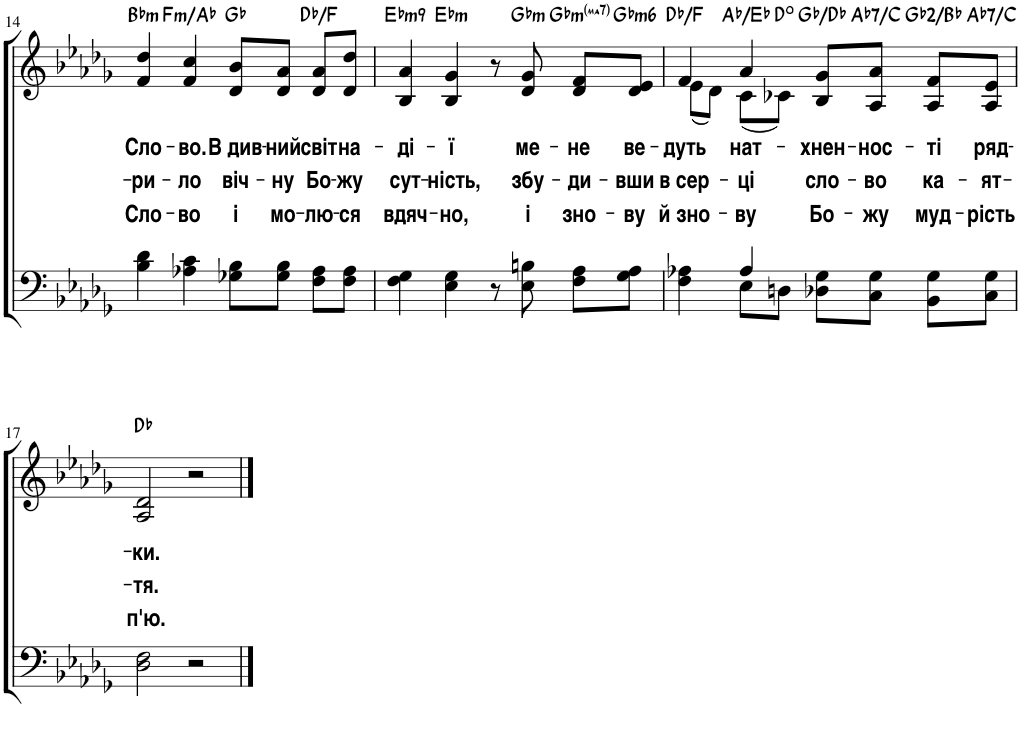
**kern	**kern	**text	**text	**text	**text	**harte
*part2	*part1	*part1	*part1	*part1	*part1	*part1
*staff2	*staff1	*staff1	*staff1	*staff1	*staff1	*
*I"Бас	*I"Сопрано	*	*	*	*	*
!!LO:PB:g=z
*clefF4	*clefG2	*	*	*	*	*
*k[b-e-a-d-g-]	*k[b-e-a-d-g-]	*	*	*	*	*
*M4/4	*M4/4	*	*	*	*	*
=14	=14	=14	=14	=14	=14	=14
!	!	!	!LO:LY:b	!LO:LY:b	!LO:LY:b	!LO:H:kt=m
4B-\ 4d-\	4f/ 4dd-/	.	Сло-	-ри-	Сло-	Bb:min
!	!	!	!LO:LY:b	!LO:LY:b	!LO:LY:b	!LO:H:kt=m
4A-X\ 4c\	4f/ 4cc/	.	-во.	-ло	-во	F:min/b3
!	!	!	!LO:LY:b	!LO:LY:b	!LO:LY:b	!
8G-X\ 8B-\L	8d-/ 8b-/L	.	В див-	віч-	і	Gb:maj
!	!	!	!LO:LY:b	!LO:LY:b	!LO:LY:b	!
8G-\ 8B-\J	8d-/ 8a-/J	.	-ний	-ну	мо-	.
!	!	!	!LO:LY:b	!LO:LY:b	!LO:LY:b	!
8F\ 8A-\L	8d-/ 8a-/L	.	світ	Бо-	-лю-	Db:maj/3
!	!	!	!LO:LY:b	!LO:LY:b	!LO:LY:b	!
8F\ 8A-\J	8d-/ 8dd-/J	.	на-	-жу	-ся	.
=15	=15	=15	=15	=15	=15	=15
!	!	!	!LO:LY:b	!LO:LY:b	!LO:LY:b	!LO:H:kt=m9
4F\ 4G-\	4B-/ 4a-/	.	-ді-	сут-	вдяч-	Eb:min9
!	!	!	!LO:LY:b	!LO:LY:b	!LO:LY:b	!LO:H:kt=m
4E-\ 4G-\	4B-/ 4g-/	.	-ї	-ність,	-но,	Eb:min
8r	8r	.	.	.	.	.
!	!	!	!LO:LY:b	!LO:LY:b	!LO:LY:b	!LO:H:kt=m
8E-\ 8Bn\	8d-/ 8g-/	.	ме-	збу-	і	Gb:min
!	!	!	!LO:LY:b	!LO:LY:b	!LO:LY:b	!LO:H:kt=mma7
8F\ 8A-\L	8d-/ 8f/L	.	-не	-ди-	зно-	Gb:minmaj7
!	!	!	!LO:LY:b	!LO:LY:b	!LO:LY:b	!LO:H:kt=m6
8G-\ 8A-\J	8d-/ 8e-/J	.	ве-	-вши	-ву	Gb:min6
=16	=16	=16	=16	=16	=16	=16
*^	*	*	*	*	*	*
!	!	!	!	!LO:LY:b	!LO:LY:b	!LO:LY:b	!
*	*	*^	*	*	*	*	*
4F\ 4A-X\	4ryy	4f/	(8e-\L	.	-дуть	в сер-	й зно-	Db:maj/3
.	.	.	8d-\J)	.	.	.	.	.
!	!	!	!	!	!LO:LY:b	!LO:LY:b	!LO:LY:b	!
4A-/	8E-\L	4a-/	(8c\L	.	нат-	-ці	-ву	Ab:maj/5
.	8Dn\J	.	8c-X\J)	.	.	.	.	D:dim
!	!	!	!	!	!LO:LY:b	!LO:LY:b	!LO:LY:b	!
8D-X\ 8G-\L	2ryy	8B-/ 8g-/L	2ryy	.	-хнен-	сло-	Бо-	Gb:maj/5
!	!	!	!	!	!LO:LY:b	!LO:LY:b	!LO:LY:b	!LO:H:kt=7
8C\ 8G-\J	.	8A-/ 8a-/J	.	.	-нос-	-во	-жу	Ab:7/3
!	!	!	!	!	!LO:LY:b	!LO:LY:b	!LO:LY:b	!
8BB-\ 8G-\L	.	8A-/ 8f/L	.	.	-ті	ка-	муд-	Gb:maj(2)/3
!	!	!	!	!	!LO:LY:b	!LO:LY:b	!LO:LY:b	!LO:H:kt=7
8C\ 8G-\J	.	8A-/ 8e-/J	.	.	ряд-	-ят-	-рість	Ab:7/3
*v	*v	*	*	*	*	*	*	*
*	*v	*v	*	*	*	*	*
!!LO:LB:g=z
=17	=17	=17	=17	=17	=17	=17
!	!	!	!LO:LY:b	!LO:LY:b	!LO:LY:b	!
2D-\ 2F\	2A-/ 2d-/	.	-ки.	-тя.	п'ю.	Db:maj
2r	2r	.	.	.	.	.
==	==	==	==	==	==	==
*-	*-	*-	*-	*-	*-	*-
